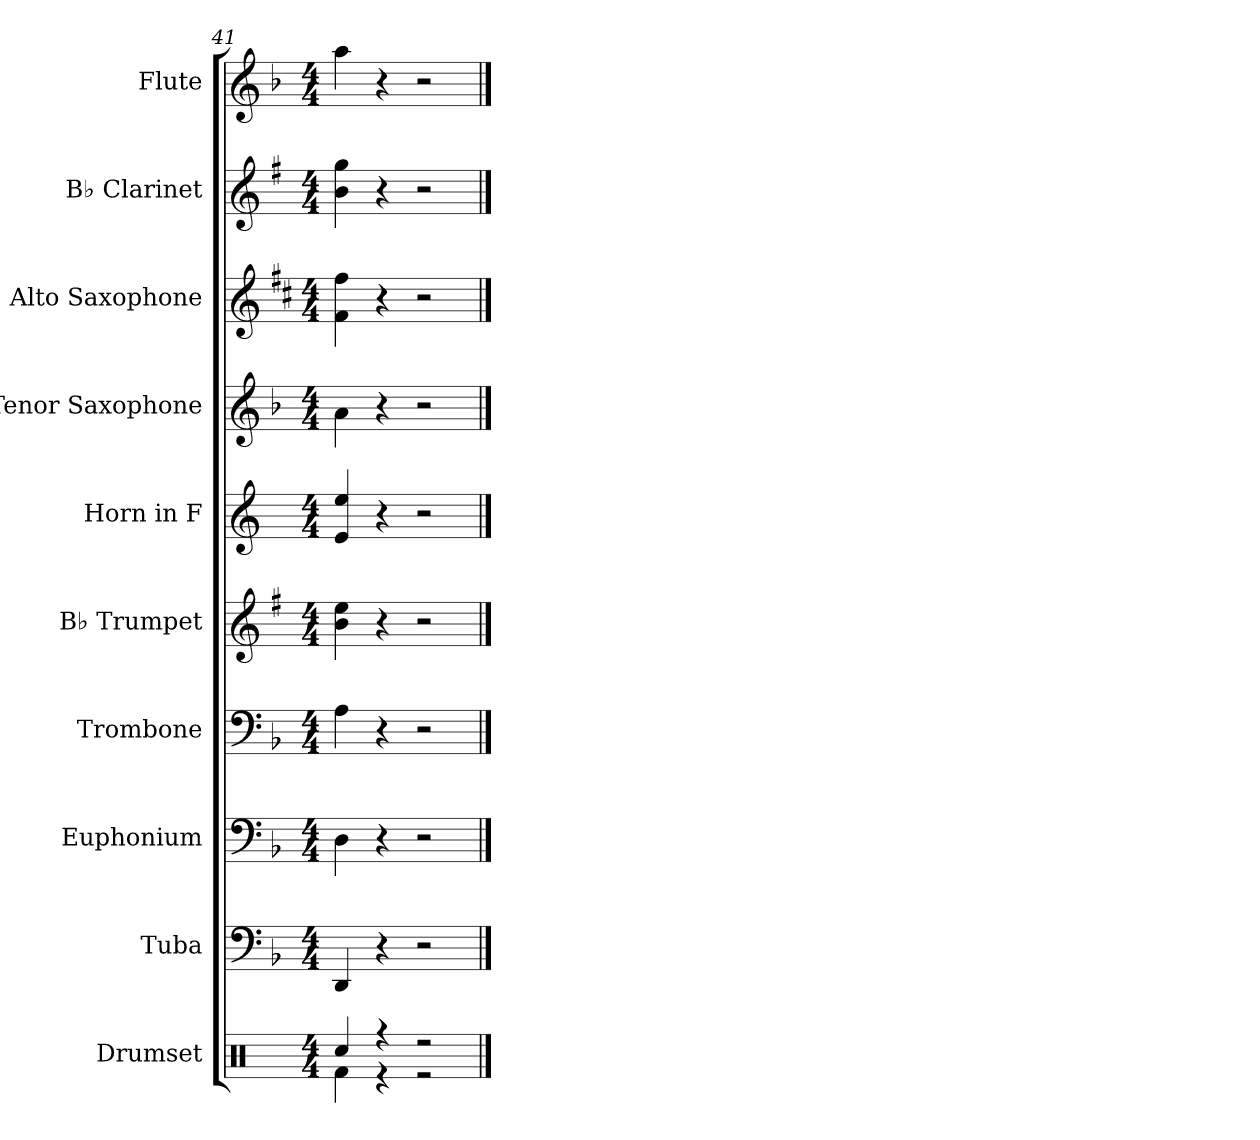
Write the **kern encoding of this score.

**kern	**kern	**kern	**kern	**kern	**kern	**kern	**kern	**kern	**kern
*part10	*part9	*part8	*part7	*part6	*part5	*part4	*part3	*part2	*part1
*staff10	*staff9	*staff8	*staff7	*staff6	*staff5	*staff4	*staff3	*staff2	*staff1
*I"Drumset	*I"Tuba	*I"Euphonium	*I"Trombone	*I"B♭ Trumpet	*I"Horn in F	*I"Tenor Saxophone	*I"Alto Saxophone	*I"B♭ Clarinet	*I"Flute
*I'Drs.	*I'Tba.	*I'Euph.	*I'Tbn.	*I'B♭ Tpt.	*	*I'T. Sax.	*I'A. Sax.	*I'B♭ Cl.	*I'Fl.
*clefX	*clefF4	*clefF4	*clefF4	*clefG2	*clefG2	*clefG2	*clefG2	*clefG2	*clefG2
*	*	*	*	*ITrd1c2	*ITrd4c7	*ITrd8c14	*ITrd5c9	*ITrd1c2	*
*k[]	*k[b-]	*k[b-]	*k[b-]	*k[b-]	*k[b-]	*k[b-]	*k[b-]	*k[b-]	*k[b-]
*M4/4	*M4/4	*M4/4	*M4/4	*M4/4	*M4/4	*M4/4	*M4/4	*M4/4	*M4/4
=41	=41	=41	=41	=41	=41	=41	=41	=41	=41
*^	*	*	*	*	*	*	*	*	*
4Rcc/	4Rf\	4DD/	4D\	4A\	4a\ 4dd\	4A/ 4a/	4A\	4A\ 4a\	4a\ 4ff\	4aa\
4r	4r	4r	4r	4r	4r	4r	4r	4r	4r	4r
2r	2r	2r	2r	2r	2r	2r	2r	2r	2r	2r
*v	*v	*	*	*	*	*	*	*	*	*
==	==	==	==	==	==	==	==	==	==
*-	*-	*-	*-	*-	*-	*-	*-	*-	*-
